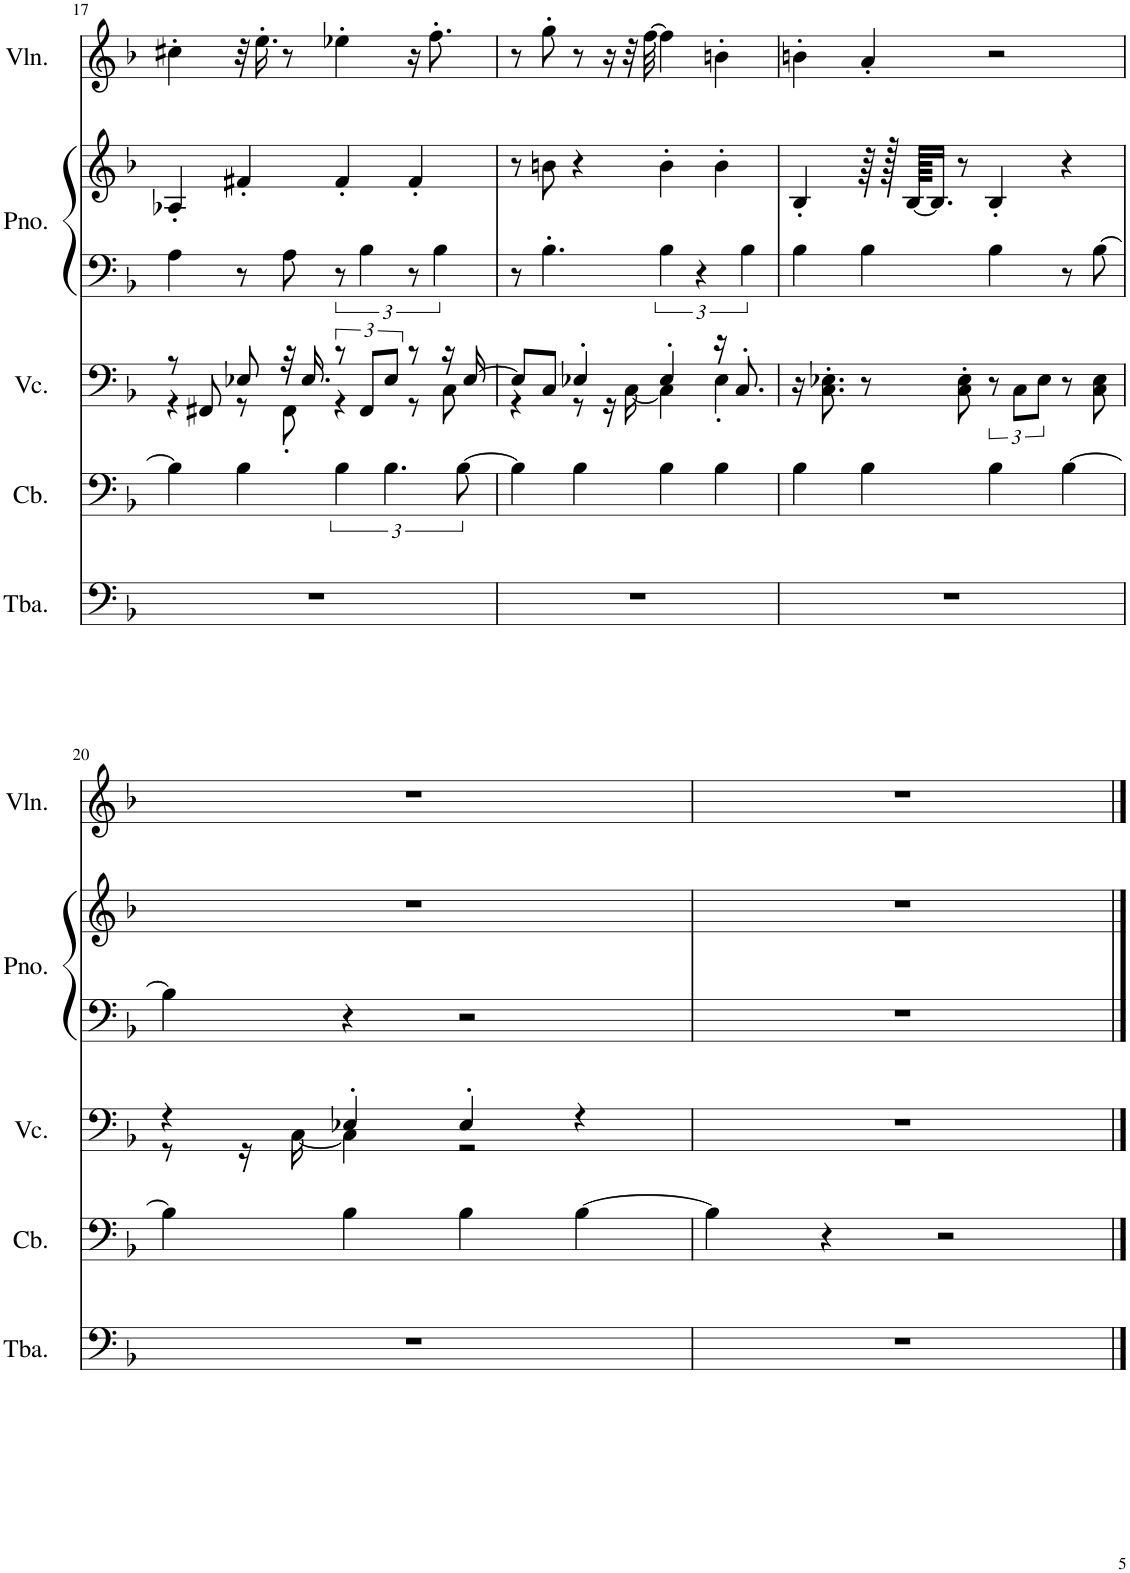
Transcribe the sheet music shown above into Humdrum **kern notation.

**kern	**kern	**kern	**kern	**kern	**kern
*part5	*part4	*part3	*part2	*part2	*part1
*staff6	*staff5	*staff4	*staff3	*staff2	*staff1
*I"Tuba, Tuba	*I"Contrabass, Bass	*I"Violoncello, Cello	*I"Piano, Grand Piano	*	*I"Violin, Violin
*I'Tba.	*I'Cb.	*I'Vc.	*I'Pno.	*	*I'Vln.
!!LO:PB:g=z
*clefF4	*clefF4	*clefF4	*clefF4	*clefG2	*clefG2
*	*Trd7c12	*	*	*	*
*k[b-]	*k[b-]	*k[b-]	*k[b-]	*k[b-]	*k[b-]
*M4/4	*M4/4	*M4/4	*M4/4	*M4/4	*M4/4
=17	=17	=17	=17	=17	=17
*	*	*^	*	*	*
1r	4B-\]	8r	4r	4A\	4A-X'/	4cc#X'\
.	.	8FF#X/	.	.	.	.
.	4B-\	8E-X/	8r	8r	4f#X'/	32r
.	.	.	.	.	.	16.ee'\
.	.	32r	8FF#'\	8A\	.	8r
.	.	16.E-/	.	.	.	.
.	6B-\	12r	4r	12r	4f#'/	4ee-X'\
.	.	12FF#/L	.	6B-\	.	.
.	6.B-\	12E-/J	.	.	.	.
.	.	8r	8r	12r	4f#'/	16r
.	.	.	.	.	.	8.ff'\
.	.	.	.	6B-\	.	.
.	.	16r	8C\	.	.	.
.	[12B-\	.	.	.	.	.
.	.	[16E-/	.	.	.	.
=18	=18	=18	=18	=18	=18	=18
1r	4B-\]	8E-/L]	4r	8r	8r	8r
.	.	8C/J	.	4.B-'\	8bn\	8gg'\
.	4B-\	4E-X'/	8r	.	4r	8r
.	.	.	16r	.	.	16r
.	.	.	[16C\	.	.	32r
.	.	.	.	.	.	[32ff\
.	4B-\	4E-'/	4C\]	6B-\	4b'\	4ff\]
.	.	.	.	6r	.	.
.	4B-\	16r	4E-'\	.	4b'\	4bn'\
.	.	8.C'/	.	.	.	.
.	.	.	.	6B-\	.	.
*	*	*v	*v	*	*	*
=19	=19	=19	=19	=19	=19
1r	4B-\	16r	4B-\	4B-'/	4bn'\
.	.	8.C\' 8.E-X\'	.	.	.
.	4B-\	8r	4B-\	64r	4a'/
.	.	.	.	128r	.
.	.	.	.	[128B-/KKKLL	.
.	.	.	.	16.B-/JJ]	.
.	.	8C\' 8E-\'	.	8r	.
.	4B-\	12r	4B-\	4B-'/	2r
.	.	12C\L	.	.	.
.	.	12E-\J	.	.	.
.	[4B-\	8r	8r	4r	.
.	.	8C\ 8E-\	[8B-\	.	.
!!LO:LB:g=z
=20	=20	=20	=20	=20	=20
*	*	*^	*	*	*
1r	4B-\]	4r	8r	4B-\]	1r	1r
.	.	.	16r	.	.	.
.	.	.	[16C\	.	.	.
.	4B-\	4E-X'/	4C\]	4r	.	.
.	4B-\	4E-'/	2r	2r	.	.
.	[4B-\	4r	.	.	.	.
*	*	*v	*v	*	*	*
=21	=21	=21	=21	=21	=21
1r	4B-\]	1r	1r	1r	1r
.	4r	.	.	.	.
.	2r	.	.	.	.
==	==	==	==	==	==
*-	*-	*-	*-	*-	*-
